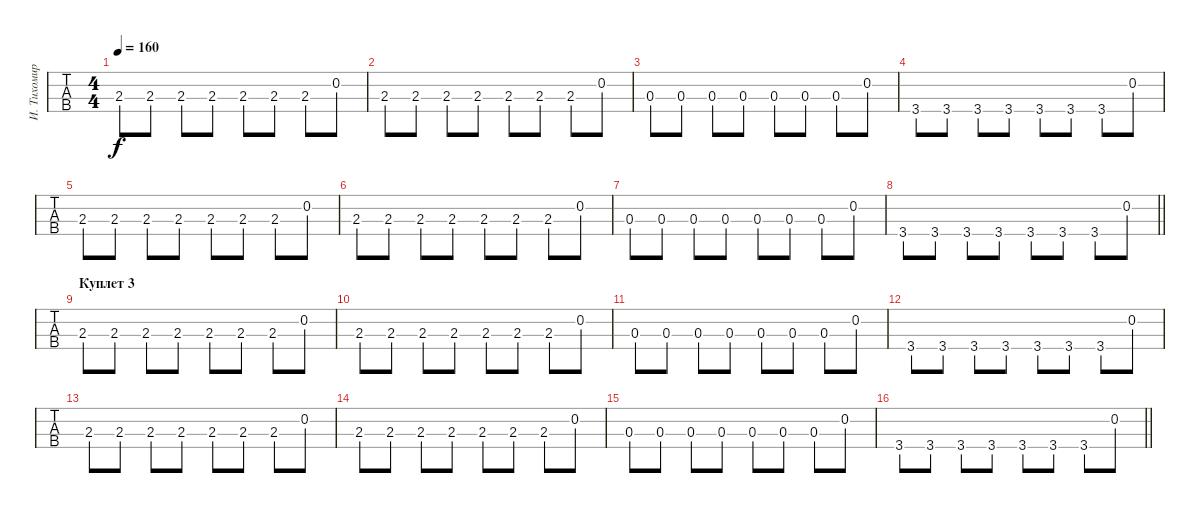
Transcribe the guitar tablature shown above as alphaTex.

\track ("И. Тихомиров" "И. Тихомир") {instrument electricbassfinger}
\staff {tabs}
\tuning (G2 D2 A1 E1) {hide}
\ts (4 4)
\tempo 160
\clef f4
\ks c
2.3.8{dy f} 2.3.8 2.3.8 2.3.8 2.3.8 2.3.8 2.3.8 0.2.8 |
2.3.8 2.3.8 2.3.8 2.3.8 2.3.8 2.3.8 2.3.8 0.2.8 |
0.3.8 0.3.8 0.3.8 0.3.8 0.3.8 0.3.8 0.3.8 0.2.8 |
3.4.8 3.4.8 3.4.8 3.4.8 3.4.8 3.4.8 3.4.8 0.2.8 |
2.3.8 2.3.8 2.3.8 2.3.8 2.3.8 2.3.8 2.3.8 0.2.8 |
2.3.8 2.3.8 2.3.8 2.3.8 2.3.8 2.3.8 2.3.8 0.2.8 |
0.3.8 0.3.8 0.3.8 0.3.8 0.3.8 0.3.8 0.3.8 0.2.8 |
\barLineRight lightlight
3.4.8 3.4.8 3.4.8 3.4.8 3.4.8 3.4.8 3.4.8 0.2.8 |
\section ("" "Куплет 3")
2.3.8 2.3.8 2.3.8 2.3.8 2.3.8 2.3.8 2.3.8 0.2.8 |
2.3.8 2.3.8 2.3.8 2.3.8 2.3.8 2.3.8 2.3.8 0.2.8 |
0.3.8 0.3.8 0.3.8 0.3.8 0.3.8 0.3.8 0.3.8 0.2.8 |
3.4.8 3.4.8 3.4.8 3.4.8 3.4.8 3.4.8 3.4.8 0.2.8 |
2.3.8 2.3.8 2.3.8 2.3.8 2.3.8 2.3.8 2.3.8 0.2.8 |
2.3.8 2.3.8 2.3.8 2.3.8 2.3.8 2.3.8 2.3.8 0.2.8 |
0.3.8 0.3.8 0.3.8 0.3.8 0.3.8 0.3.8 0.3.8 0.2.8 |
\barLineRight lightlight
3.4.8 3.4.8 3.4.8 3.4.8 3.4.8 3.4.8 3.4.8 0.2.8
